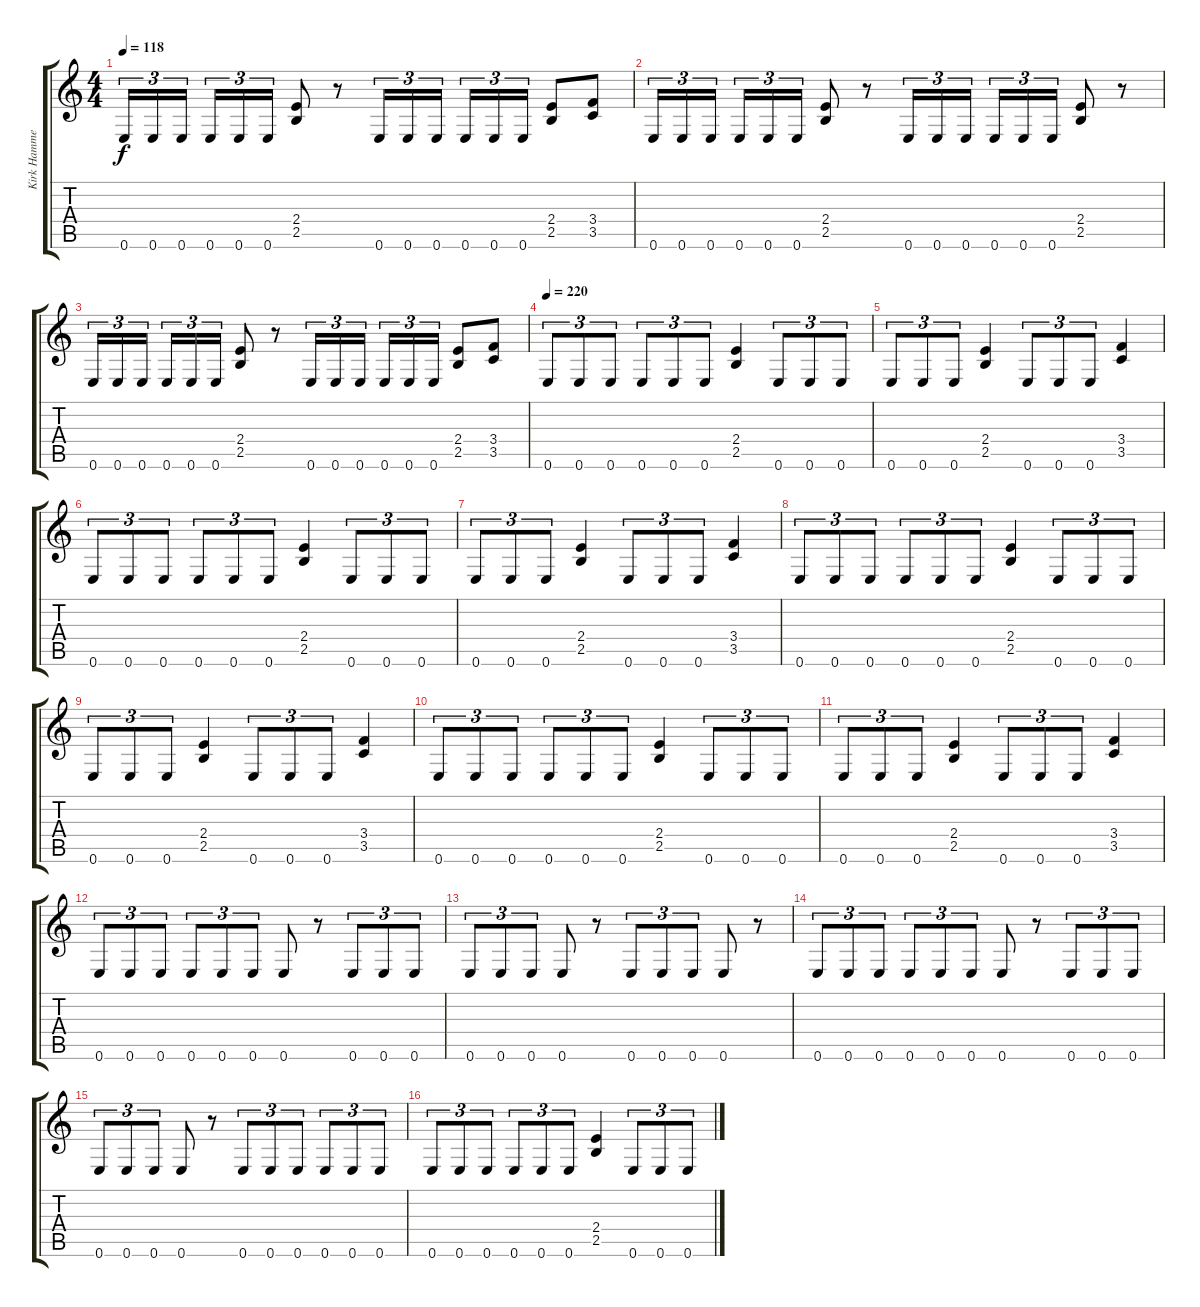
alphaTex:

\track ("Kirk Hammet" "Kirk Hamme") {instrument overdrivenguitar}
\staff {score tabs}
\tuning (E4 B3 G3 D3 A2 E2) {hide}
\ts (4 4)
\tempo 118
\clef g2
\ks c
0.6.16{tu (3 2) dy f} 0.6.16{tu (3 2)} 0.6.16{tu (3 2)} 0.6.16{tu (3 2)} 0.6.16{tu (3 2)} 0.6.16{tu (3 2)} (2.4 2.5).8 r.8 0.6.16{tu (3 2)} 0.6.16{tu (3 2)} 0.6.16{tu (3 2)} 0.6.16{tu (3 2)} 0.6.16{tu (3 2)} 0.6.16{tu (3 2)} (2.4 2.5).8 (3.4 3.5).8 |
0.6.16{tu (3 2)} 0.6.16{tu (3 2)} 0.6.16{tu (3 2)} 0.6.16{tu (3 2)} 0.6.16{tu (3 2)} 0.6.16{tu (3 2)} (2.4 2.5).8 r.8 0.6.16{tu (3 2)} 0.6.16{tu (3 2)} 0.6.16{tu (3 2)} 0.6.16{tu (3 2)} 0.6.16{tu (3 2)} 0.6.16{tu (3 2)} (2.4 2.5).8 r.8 |
0.6.16{tu (3 2)} 0.6.16{tu (3 2)} 0.6.16{tu (3 2)} 0.6.16{tu (3 2)} 0.6.16{tu (3 2)} 0.6.16{tu (3 2)} (2.4 2.5).8 r.8 0.6.16{tu (3 2)} 0.6.16{tu (3 2)} 0.6.16{tu (3 2)} 0.6.16{tu (3 2)} 0.6.16{tu (3 2)} 0.6.16{tu (3 2)} (2.4 2.5).8 (3.4 3.5).8 |
\tempo 220
0.6.8{tu (3 2)} 0.6.8{tu (3 2)} 0.6.8{tu (3 2)} 0.6.8{tu (3 2)} 0.6.8{tu (3 2)} 0.6.8{tu (3 2)} (2.4 2.5).4 0.6.8{tu (3 2)} 0.6.8{tu (3 2)} 0.6.8{tu (3 2)} |
0.6.8{tu (3 2)} 0.6.8{tu (3 2)} 0.6.8{tu (3 2)} (2.4 2.5).4 0.6.8{tu (3 2)} 0.6.8{tu (3 2)} 0.6.8{tu (3 2)} (3.4 3.5).4 |
0.6.8{tu (3 2)} 0.6.8{tu (3 2)} 0.6.8{tu (3 2)} 0.6.8{tu (3 2)} 0.6.8{tu (3 2)} 0.6.8{tu (3 2)} (2.4 2.5).4 0.6.8{tu (3 2)} 0.6.8{tu (3 2)} 0.6.8{tu (3 2)} |
0.6.8{tu (3 2)} 0.6.8{tu (3 2)} 0.6.8{tu (3 2)} (2.4 2.5).4 0.6.8{tu (3 2)} 0.6.8{tu (3 2)} 0.6.8{tu (3 2)} (3.4 3.5).4 |
0.6.8{tu (3 2)} 0.6.8{tu (3 2)} 0.6.8{tu (3 2)} 0.6.8{tu (3 2)} 0.6.8{tu (3 2)} 0.6.8{tu (3 2)} (2.4 2.5).4 0.6.8{tu (3 2)} 0.6.8{tu (3 2)} 0.6.8{tu (3 2)} |
0.6.8{tu (3 2)} 0.6.8{tu (3 2)} 0.6.8{tu (3 2)} (2.4 2.5).4 0.6.8{tu (3 2)} 0.6.8{tu (3 2)} 0.6.8{tu (3 2)} (3.4 3.5).4 |
0.6.8{tu (3 2)} 0.6.8{tu (3 2)} 0.6.8{tu (3 2)} 0.6.8{tu (3 2)} 0.6.8{tu (3 2)} 0.6.8{tu (3 2)} (2.4 2.5).4 0.6.8{tu (3 2)} 0.6.8{tu (3 2)} 0.6.8{tu (3 2)} |
0.6.8{tu (3 2)} 0.6.8{tu (3 2)} 0.6.8{tu (3 2)} (2.4 2.5).4 0.6.8{tu (3 2)} 0.6.8{tu (3 2)} 0.6.8{tu (3 2)} (3.4 3.5).4 |
0.6.8{tu (3 2)} 0.6.8{tu (3 2)} 0.6.8{tu (3 2)} 0.6.8{tu (3 2)} 0.6.8{tu (3 2)} 0.6.8{tu (3 2)} 0.6.8 r.8 0.6.8{tu (3 2)} 0.6.8{tu (3 2)} 0.6.8{tu (3 2)} |
0.6.8{tu (3 2)} 0.6.8{tu (3 2)} 0.6.8{tu (3 2)} 0.6.8 r.8 0.6.8{tu (3 2)} 0.6.8{tu (3 2)} 0.6.8{tu (3 2)} 0.6.8 r.8 |
0.6.8{tu (3 2)} 0.6.8{tu (3 2)} 0.6.8{tu (3 2)} 0.6.8{tu (3 2)} 0.6.8{tu (3 2)} 0.6.8{tu (3 2)} 0.6.8 r.8 0.6.8{tu (3 2)} 0.6.8{tu (3 2)} 0.6.8{tu (3 2)} |
0.6.8{tu (3 2)} 0.6.8{tu (3 2)} 0.6.8{tu (3 2)} 0.6.8 r.8 0.6.8{tu (3 2)} 0.6.8{tu (3 2)} 0.6.8{tu (3 2)} 0.6.8{tu (3 2)} 0.6.8{tu (3 2)} 0.6.8{tu (3 2)} |
0.6.8{tu (3 2)} 0.6.8{tu (3 2)} 0.6.8{tu (3 2)} 0.6.8{tu (3 2)} 0.6.8{tu (3 2)} 0.6.8{tu (3 2)} (2.4 2.5).4 0.6.8{tu (3 2)} 0.6.8{tu (3 2)} 0.6.8{tu (3 2)}
